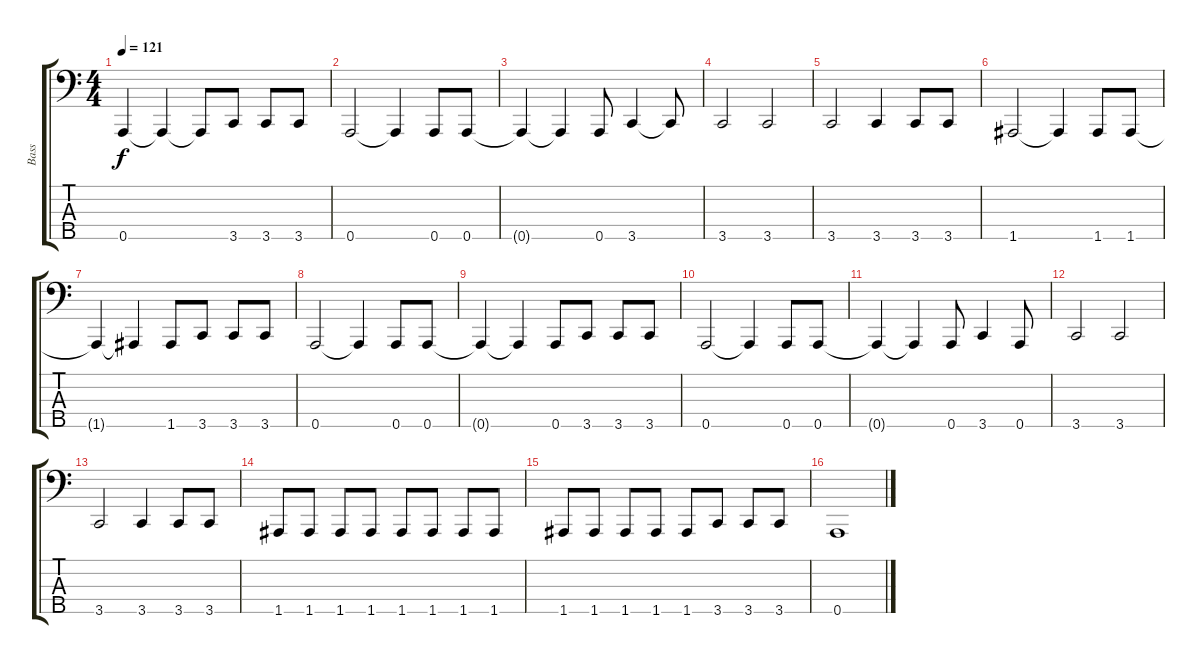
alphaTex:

\track ("Bass" "Bass") {instrument electricbassfinger}
\staff {score tabs}
\tuning (G2 D2 A1 E1 A0) {hide}
\ts (4 4)
\tempo 121
\clef f4
\ks c
0.5{t}.4{dy f} 0.5{t}.4 0.5{t}.8 3.5.8 3.5.8 3.5.8 |
0.5.2 0.5{t}.4 0.5.8 0.5.8 |
0.5{t}.4 0.5{t}.4 0.5.8 3.5.4 3.5{t}.8 |
3.5.2 3.5.2 |
3.5.2 3.5.4 3.5.8 3.5.8 |
1.5.2 1.5{t}.4 1.5.8 1.5.8 |
1.5{t}.4 1.5{t}.4 1.5.8 3.5.8 3.5.8 3.5.8 |
0.5.2 0.5{t}.4 0.5.8 0.5.8 |
0.5{t}.4 0.5{t}.4 0.5.8 3.5.8 3.5.8 3.5.8 |
0.5.2 0.5{t}.4 0.5.8 0.5.8 |
0.5{t}.4 0.5{t}.4 0.5.8 3.5.4 0.5.8 |
3.5.2 3.5.2 |
3.5.2 3.5.4 3.5.8 3.5.8 |
1.5.8 1.5.8 1.5.8 1.5.8 1.5.8 1.5.8 1.5.8 1.5.8 |
1.5.8 1.5.8 1.5.8 1.5.8 1.5.8 3.5.8 3.5.8 3.5.8 |
0.5.1
